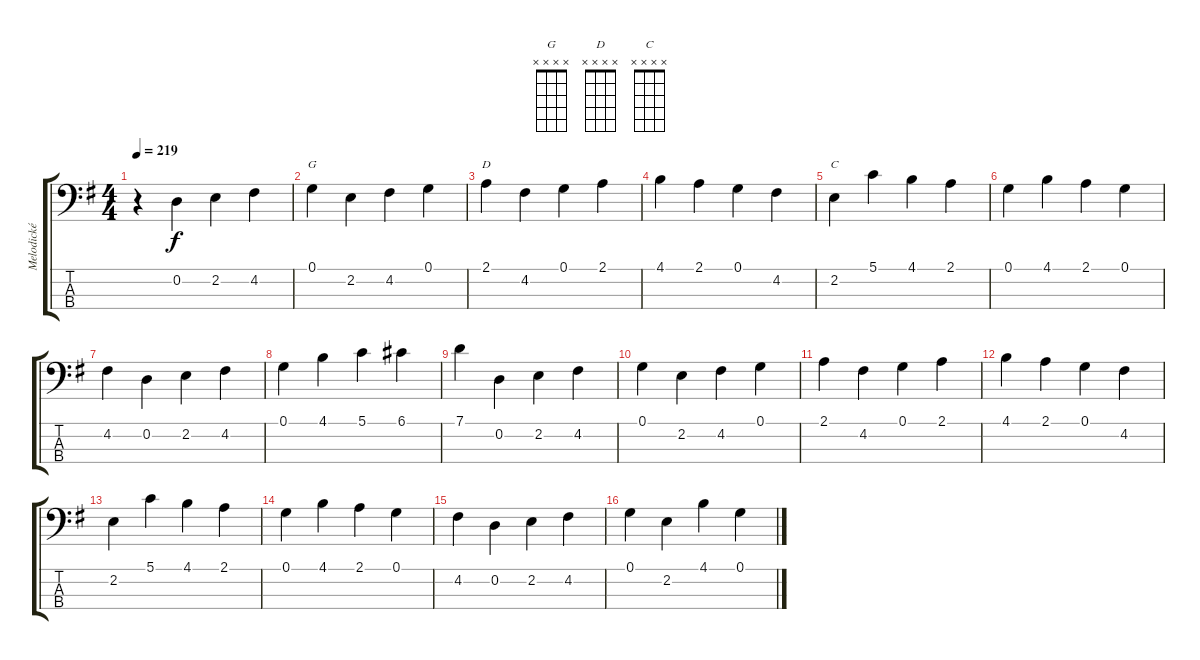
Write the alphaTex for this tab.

\track ("Melodické solo" "Melodické ") {instrument acousticbass}
\staff {score tabs}
\tuning (G2 D2 A1 E1) {hide}
\chord ("G" x x x x)
\chord ("D" x x x x)
\chord ("C" x x x x)
\ts (4 4)
\tempo 219
\clef f4
\ks g
r.4{dy f instrument acousticbass} 0.2.4 2.2.4 4.2.4 |
0.1.4{ch "G"} 2.2.4 4.2.4 0.1.4 |
2.1.4{ch "D"} 4.2.4 0.1.4 2.1.4 |
4.1.4 2.1.4 0.1.4 4.2.4 |
2.2.4{ch "C"} 5.1.4 4.1.4 2.1.4 |
0.1.4 4.1.4 2.1.4 0.1.4 |
4.2.4 0.2.4 2.2.4 4.2.4 |
0.1.4 4.1.4 5.1.4 6.1.4 |
7.1.4 0.2.4 2.2.4 4.2.4 |
0.1.4 2.2.4 4.2.4 0.1.4 |
2.1.4 4.2.4 0.1.4 2.1.4 |
4.1.4 2.1.4 0.1.4 4.2.4 |
2.2.4 5.1.4 4.1.4 2.1.4 |
0.1.4 4.1.4 2.1.4 0.1.4 |
4.2.4 0.2.4 2.2.4 4.2.4 |
0.1.4 2.2.4 4.1.4 0.1.4
